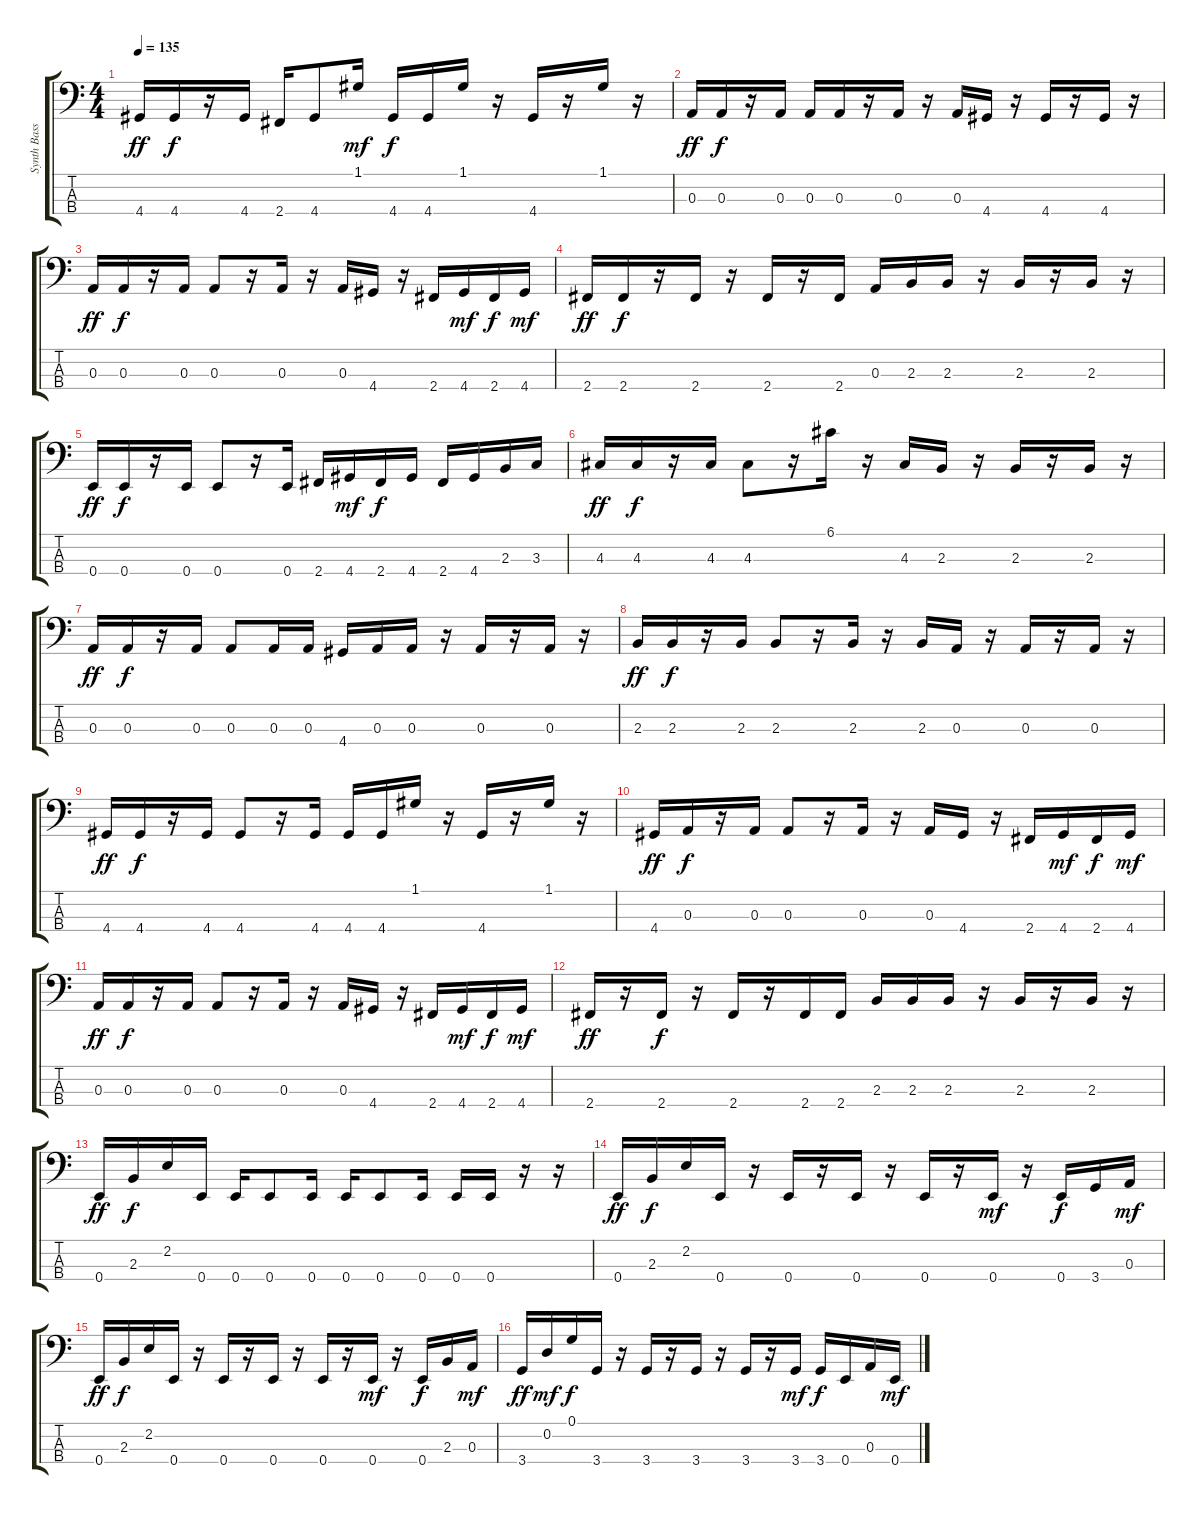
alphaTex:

\track ("Synth Bass                          " "Synth Bass") {instrument synthbass2}
\staff {score tabs}
\tuning (G2 D2 A1 E1) {hide}
\ts (4 4)
\tempo 135
\clef f4
\ks c
4.4.16{dy ff} 4.4.16{dy f} r.16 4.4.16 2.4.16 4.4.8 1.1.16{dy mf} 4.4.16{dy f} 4.4.16 1.1.16 r.16 4.4.16 r.16 1.1.16 r.16 |
0.3.16{dy ff} 0.3.16{dy f} r.16 0.3.16 0.3.16 0.3.16 r.16 0.3.16 r.16 0.3.16 4.4.16 r.16 4.4.16 r.16 4.4.16 r.16 |
0.3.16{dy ff} 0.3.16{dy f} r.16 0.3.16 0.3.8 r.16 0.3.16 r.16 0.3.16 4.4.16 r.16 2.4.16 4.4.16{dy mf} 2.4.16{dy f} 4.4.16{dy mf} |
2.4.16{dy ff} 2.4.16{dy f} r.16 2.4.16 r.16 2.4.16 r.16 2.4.16 0.3.16 2.3.16 2.3.16 r.16 2.3.16 r.16 2.3.16 r.16 |
0.4.16{dy ff} 0.4.16{dy f} r.16 0.4.16 0.4.8 r.16 0.4.16 2.4.16 4.4.16{dy mf} 2.4.16{dy f} 4.4.16 2.4.16 4.4.16 2.3.16 3.3.16 |
4.3.16{dy ff} 4.3.16{dy f} r.16 4.3.16 4.3.8 r.16 6.1.16 r.16 4.3.16 2.3.16 r.16 2.3.16 r.16 2.3.16 r.16 |
0.3.16{dy ff} 0.3.16{dy f} r.16 0.3.16 0.3.8 0.3.16 0.3.16 4.4.16 0.3.16 0.3.16 r.16 0.3.16 r.16 0.3.16 r.16 |
2.3.16{dy ff} 2.3.16{dy f} r.16 2.3.16 2.3.8 r.16 2.3.16 r.16 2.3.16 0.3.16 r.16 0.3.16 r.16 0.3.16 r.16 |
4.4.16{dy ff} 4.4.16{dy f} r.16 4.4.16 4.4.8 r.16 4.4.16 4.4.16 4.4.16 1.1.16 r.16 4.4.16 r.16 1.1.16 r.16 |
4.4.16{dy ff} 0.3.16{dy f} r.16 0.3.16 0.3.8 r.16 0.3.16 r.16 0.3.16 4.4.16 r.16 2.4.16 4.4.16{dy mf} 2.4.16{dy f} 4.4.16{dy mf} |
0.3.16{dy ff} 0.3.16{dy f} r.16 0.3.16 0.3.8 r.16 0.3.16 r.16 0.3.16 4.4.16 r.16 2.4.16 4.4.16{dy mf} 2.4.16{dy f} 4.4.16{dy mf} |
2.4.16{dy ff} r.16 2.4.16{dy f} r.16 2.4.16 r.16 2.4.16 2.4.16 2.3.16 2.3.16 2.3.16 r.16 2.3.16 r.16 2.3.16 r.16 |
0.4.16{dy ff} 2.3.16{dy f} 2.2.16 0.4.16 0.4.16 0.4.8 0.4.16 0.4.16 0.4.8 0.4.16 0.4.16 0.4.16 r.16 r.16 |
0.4.16{dy ff} 2.3.16{dy f} 2.2.16 0.4.16 r.16 0.4.16 r.16 0.4.16 r.16 0.4.16 r.16 0.4.16{dy mf} r.16 0.4.16{dy f} 3.4.16 0.3.16{dy mf} |
0.4.16{dy ff} 2.3.16{dy f} 2.2.16 0.4.16 r.16 0.4.16 r.16 0.4.16 r.16 0.4.16 r.16 0.4.16{dy mf} r.16 0.4.16{dy f} 2.3.16 0.3.16{dy mf} |
3.4.16{dy ff} 0.2.16{dy mf} 0.1.16{dy f} 3.4.16 r.16 3.4.16 r.16 3.4.16 r.16 3.4.16 r.16 3.4.16{dy mf} 3.4.16{dy f} 0.4.16 0.3.16 0.4.16{dy mf}
